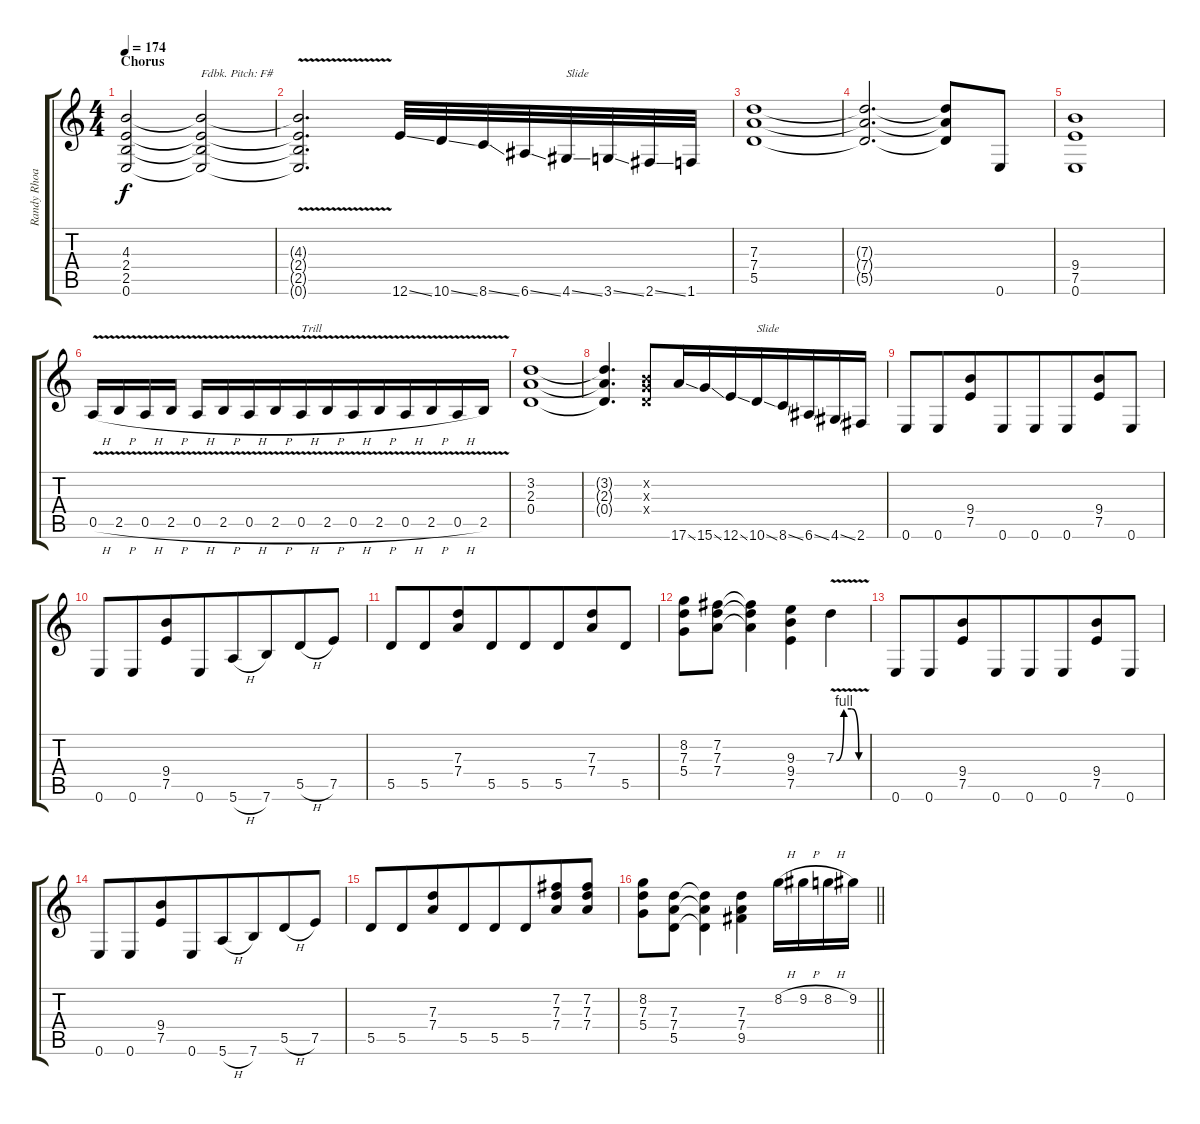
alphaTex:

\track ("Randy Rhoads" "Randy Rhoa") {instrument distortionguitar}
\staff {score tabs}
\tuning (E4 B3 G3 D3 A2 E2) {hide}
\ts (4 4)
\section ("" "Chorus")
\tempo 174
\clef g2
\ks c
(4.3 2.4 2.5 0.6).2{dy f} (4.3{t} 2.4{t} 2.5{t} 0.6{t}).2{txt "Fdbk. Pitch: F#"} |
(4.3{v t} 2.4{v t} 2.5{v t} 0.6{v t}).2{d} 12.6{ss}.32{beam merge} 10.6{ss}.32{beam merge} 8.6{ss}.32{beam merge} 6.6{ss}.32 4.6{ss}.32{txt "Slide" beam merge} 3.6{ss}.32{beam merge} 2.6{ss}.32{beam merge} 1.6.32 |
(7.3 7.4 5.5).1 |
(7.3{t} 7.4{t} 5.5{t}).2{d} (7.3{t} 7.4{t} 5.5{t}).8 0.6.8 |
(9.4 7.5 0.6).1 |
0.5{v h}.16{beam merge} 2.5{v h}.16{beam merge} 0.5{v h}.16{beam merge} 2.5{v h}.16 0.5{v h}.16{beam merge} 2.5{v h}.16{beam merge} 0.5{v h}.16{beam merge} 2.5{v h}.16{beam merge} 0.5{v h}.16{txt "Trill" beam merge} 2.5{v h}.16{beam merge} 0.5{v h}.16{beam merge} 2.5{v h}.16{beam merge} 0.5{v h}.16{beam merge} 2.5{v h}.16{beam merge} 0.5{v h}.16{beam merge} 2.5{v}.16 |
(3.2 2.3 0.4).1 |
(3.2{t} 2.3{t} 0.4{t}).4{d beam merge} (0.2{x} 0.3{x} 0.4{x}).8{beam merge} 17.6{ss}.16{beam merge} 15.6{ss}.16{beam merge} 12.6{ss}.16{beam merge} 10.6{ss}.16{txt "Slide" beam merge} 8.6{ss}.16 6.6{ss}.16{beam merge} 4.6{ss}.16{beam merge} 2.6.16 |
0.6.8{beam merge} 0.6.8{beam merge} (9.4 7.5).8{beam merge} 0.6.8{beam merge} 0.6.8{beam merge} 0.6.8{beam merge} (9.4 7.5).8{beam merge} 0.6.8 |
0.6.8{beam merge} 0.6.8{beam merge} (9.4 7.5).8{beam merge} 0.6.8{beam merge} 5.6{h}.8{beam merge} 7.6.8{beam merge} 5.5{h}.8 7.5.8 |
5.5.8{beam merge} 5.5.8{beam merge} (7.3 7.4).8{beam merge} 5.5.8{beam merge} 5.5.8{beam merge} 5.5.8{beam merge} (7.3 7.4).8{beam merge} 5.5.8 |
(8.2 7.3 5.4).8{beam merge} (7.2 7.3 7.4).8{beam merge} (7.2{t} 7.3{t} 7.4{t}).4{beam merge} (9.3 9.4 7.5).4{beam merge} 7.3{be (custom 0 0 15 4 30 4 45 0 60 0) v}.4 |
0.6.8{beam merge} 0.6.8{beam merge} (9.4 7.5).8{beam merge} 0.6.8{beam merge} 0.6.8{beam merge} 0.6.8{beam merge} (9.4 7.5).8{beam merge} 0.6.8 |
0.6.8{beam merge} 0.6.8{beam merge} (9.4 7.5).8{beam merge} 0.6.8{beam merge} 5.6{h}.8{beam merge} 7.6.8{beam merge} 5.5{h}.8{beam merge} 7.5.8 |
5.5.8{beam merge} 5.5.8{beam merge} (7.3 7.4).8{beam merge} 5.5.8{beam merge} 5.5.8{beam merge} 5.5.8{beam merge} (7.2 7.3 7.4).8{beam merge} (7.2 7.3 7.4).8 |
\barLineRight lightlight
(8.2 7.3 5.4).8{beam merge} (7.3 7.4 5.5).8{beam merge} (7.3{t} 7.4{t} 5.5{t}).4{beam merge} (7.3 7.4 9.5).4{beam merge} 8.2{h}.16 9.2{h}.16 8.2{h}.16{beam merge} 9.2.16
